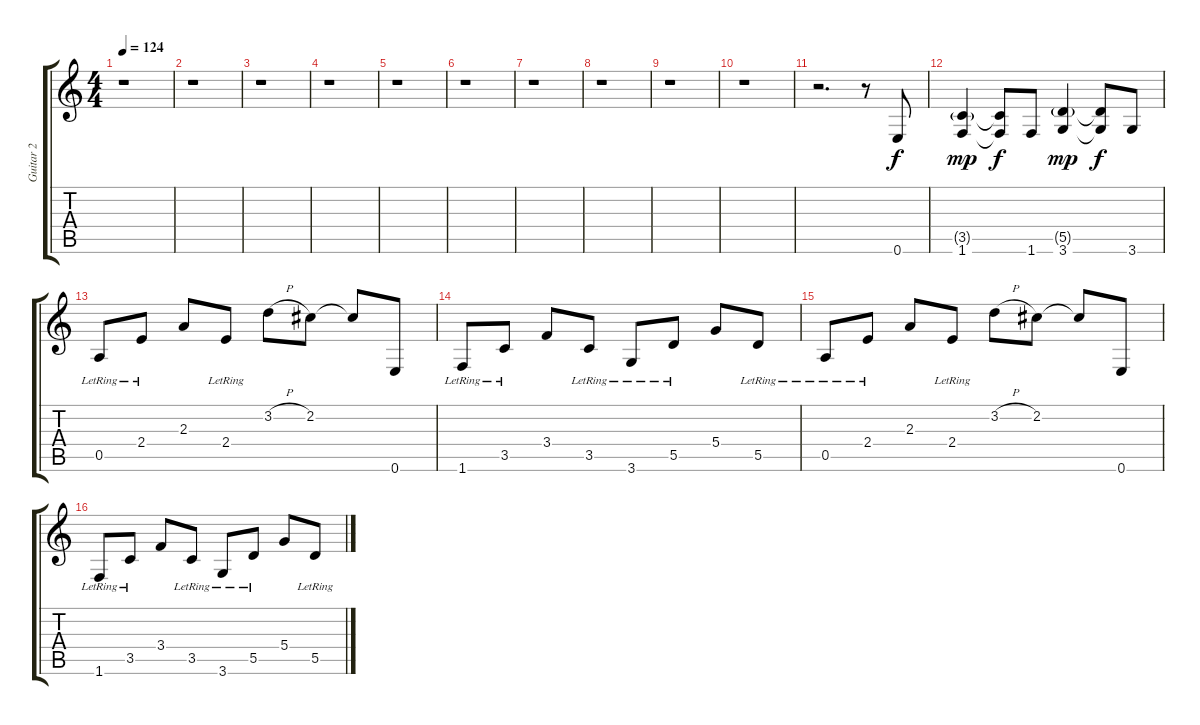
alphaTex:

\track ("Guitar 2" "Guitar 2") {instrument overdrivenguitar}
\staff {score tabs}
\tuning (E4 B3 G3 D3 A2 E2) {hide}
\ts (4 4)
\tempo 124
\clef g2
\ks c
r.1{dy f} |
r.1 |
r.1 |
r.1 |
r.1 |
r.1 |
r.1 |
r.1 |
r.1 |
r.1{volume 9 instrument electricguitarjazz} |
r.2{d} r.8 0.6.8 |
(3.5{g} 1.6).4{dy mp} (3.5{t} 1.6{t}).8{dy f} 1.6.8 (5.5{g} 3.6).4{dy mp} (5.5{t} 3.6{t}).8{dy f} 3.6.8 |
0.5{lr}.8 2.4{lr}.8 2.3.8 2.4{lr}.8 3.2{h}.8 2.2.8 2.2{t}.8 0.6.8 |
1.6{lr}.8 3.5{lr}.8 3.4.8 3.5{lr}.8 3.6{lr}.8 5.5{lr}.8 5.4.8 5.5{lr}.8 |
0.5{lr}.8 2.4{lr}.8 2.3.8 2.4{lr}.8 3.2{h}.8 2.2.8 2.2{t}.8 0.6.8 |
1.6{lr}.8 3.5{lr}.8 3.4.8 3.5{lr}.8 3.6{lr}.8 5.5{lr}.8 5.4.8 5.5{lr}.8
